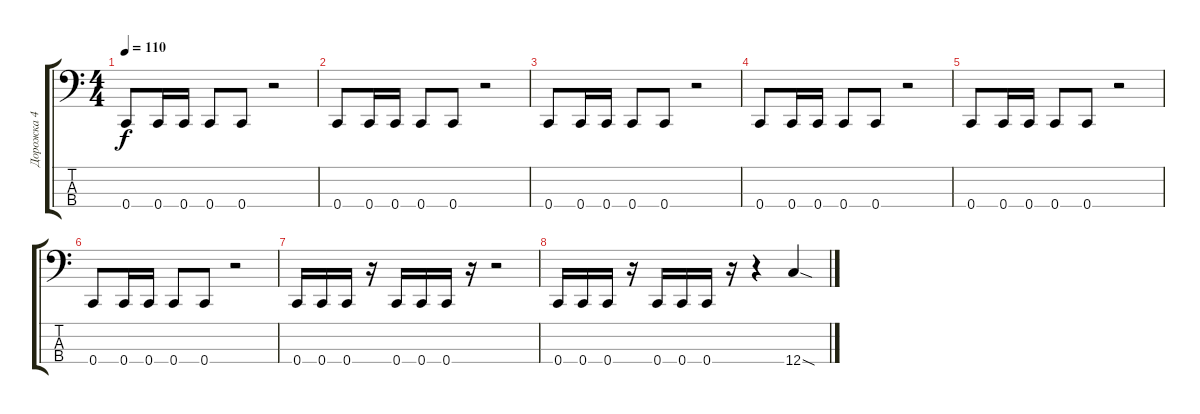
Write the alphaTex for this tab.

\track ("Дорожка 4" "Дорожка 4") {instrument electricbasspick}
\staff {score tabs}
\tuning (F2 C2 G1 C1) {hide}
\ts (4 4)
\tempo 110
\clef f4
\ks c
0.4.8{dy f} 0.4.16 0.4.16 0.4.8 0.4.8 r.2 |
0.4.8 0.4.16 0.4.16 0.4.8 0.4.8 r.2 |
0.4.8 0.4.16 0.4.16 0.4.8 0.4.8 r.2 |
0.4.8 0.4.16 0.4.16 0.4.8 0.4.8 r.2 |
0.4.8 0.4.16 0.4.16 0.4.8 0.4.8 r.2 |
0.4.8 0.4.16 0.4.16 0.4.8 0.4.8 r.2 |
0.4.16 0.4.16 0.4.16 r.16 0.4.16 0.4.16 0.4.16 r.16 r.2 |
0.4.16 0.4.16 0.4.16 r.16 0.4.16 0.4.16 0.4.16 r.16 r.4 12.4{sod}.4
